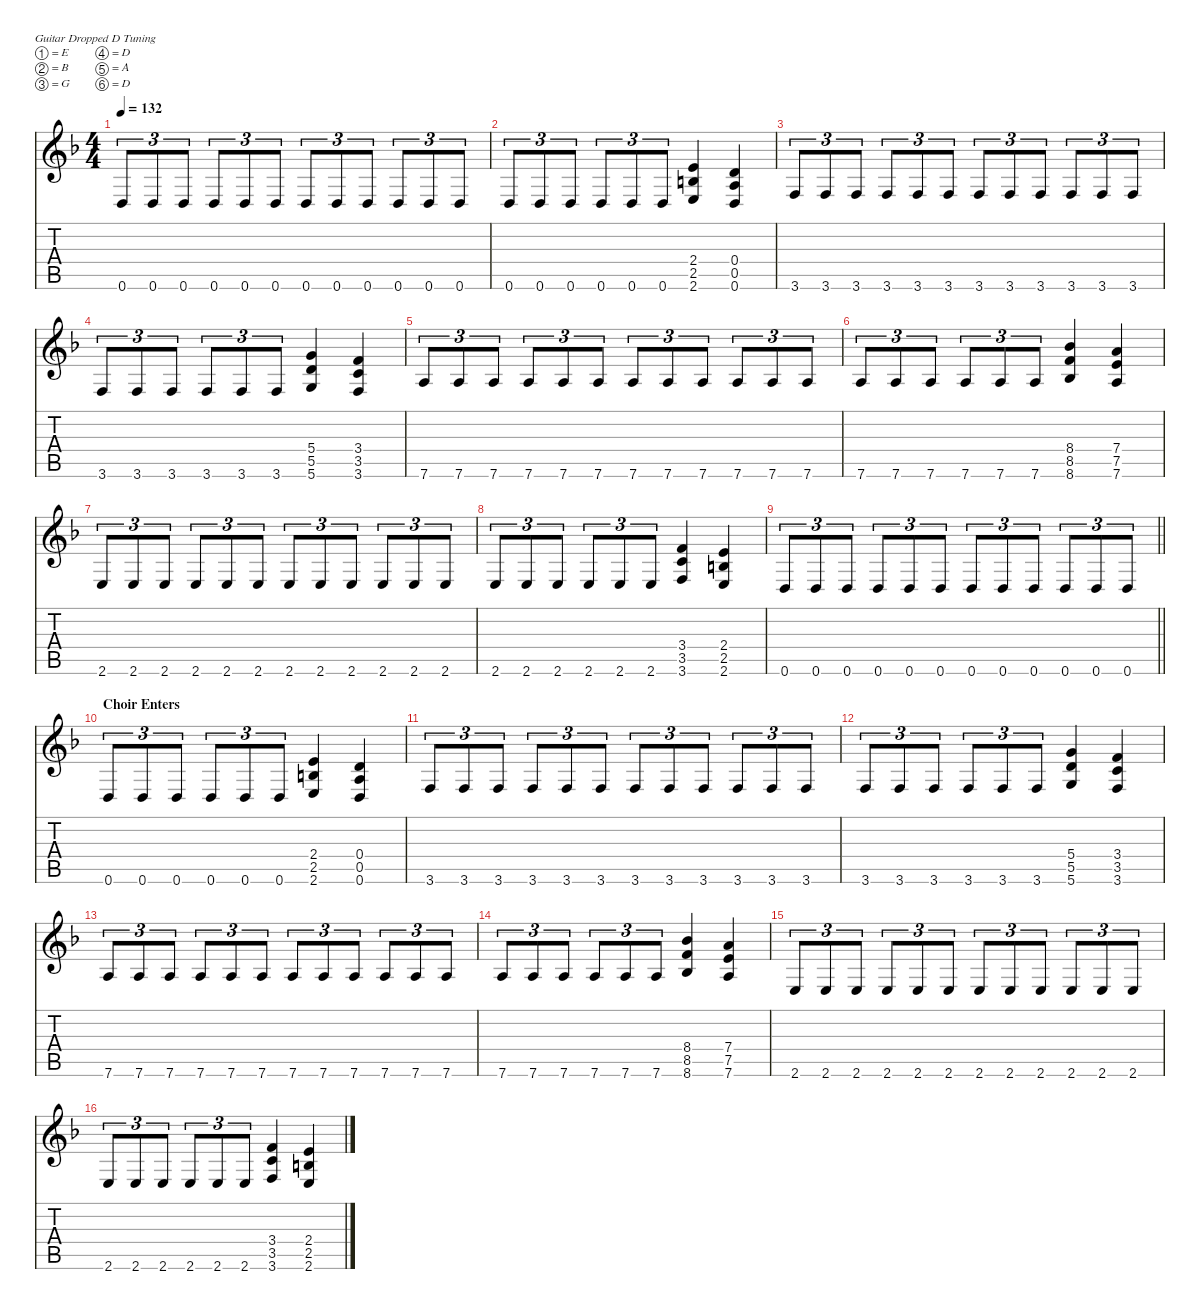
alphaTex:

\defaultSystemsLayout 4
\hideDynamics
\bracketExtendMode nobrackets
\singleTrackTrackNamePolicy hidden
\multiTrackTrackNamePolicy hidden
\firstSystemTrackNameMode fullname
\firstSystemTrackNameOrientation horizontal
\otherSystemsTrackNameOrientation horizontal
\track ("Rhythm Guitar" "od.guit.") {instrument overdrivenguitar}
\staff {score tabs}
\tuning (E4 B3 G3 D3 A2 D2)
\ts (4 4)
\tempo 132
\clef g2
\ks dminor
0.6{acc forcenatural}.8{tu (3 2) dy f beam Up} 0.6{acc forcenatural}.8{tu (3 2) beam Up} 0.6{acc forcenatural}.8{tu (3 2) beam Up} 0.6{acc forcenatural}.8{tu (3 2) beam Up} 0.6{acc forcenatural}.8{tu (3 2) beam Up} 0.6{acc forcenatural}.8{tu (3 2) beam Up} 0.6{acc forcenatural}.8{tu (3 2) beam Up} 0.6{acc forcenatural}.8{tu (3 2) beam Up} 0.6{acc forcenatural}.8{tu (3 2) beam Up} 0.6{acc forcenatural}.8{tu (3 2) beam Up} 0.6{acc forcenatural}.8{tu (3 2) beam Up} 0.6{acc forcenatural}.8{tu (3 2) beam Up} |
0.6{acc forcenatural}.8{tu (3 2) beam Up} 0.6{acc forcenatural}.8{tu (3 2) beam Up} 0.6{acc forcenatural}.8{tu (3 2) beam Up} 0.6{acc forcenatural}.8{tu (3 2) beam Up} 0.6{acc forcenatural}.8{tu (3 2) beam Up} 0.6{acc forcenatural}.8{tu (3 2) beam Up} (2.4{acc forcenatural} 2.5{acc forcenatural} 2.6{acc forcenatural}).4{beam Up} (0.4{acc forcenatural} 0.5{acc forcenatural} 0.6{acc forcenatural}).4{beam Up} |
3.6{acc forcenatural}.8{tu (3 2) beam Up} 3.6{acc forcenatural}.8{tu (3 2) beam Up} 3.6{acc forcenatural}.8{tu (3 2) beam Up} 3.6{acc forcenatural}.8{tu (3 2) beam Up} 3.6{acc forcenatural}.8{tu (3 2) beam Up} 3.6{acc forcenatural}.8{tu (3 2) beam Up} 3.6{acc forcenatural}.8{tu (3 2) beam Up} 3.6{acc forcenatural}.8{tu (3 2) beam Up} 3.6{acc forcenatural}.8{tu (3 2) beam Up} 3.6{acc forcenatural}.8{tu (3 2) beam Up} 3.6{acc forcenatural}.8{tu (3 2) beam Up} 3.6{acc forcenatural}.8{tu (3 2) beam Up} |
3.6{acc forcenatural}.8{tu (3 2) beam Up} 3.6{acc forcenatural}.8{tu (3 2) beam Up} 3.6{acc forcenatural}.8{tu (3 2) beam Up} 3.6{acc forcenatural}.8{tu (3 2) beam Up} 3.6{acc forcenatural}.8{tu (3 2) beam Up} 3.6{acc forcenatural}.8{tu (3 2) beam Up} (5.4{acc forcenatural} 5.5{acc forcenatural} 5.6{acc forcenatural}).4{beam Up} (3.4{acc forcenatural} 3.5{acc forcenatural} 3.6{acc forcenatural}).4{beam Up} |
7.6{acc forcenatural}.8{tu (3 2) beam Up} 7.6{acc forcenatural}.8{tu (3 2) beam Up} 7.6{acc forcenatural}.8{tu (3 2) beam Up} 7.6{acc forcenatural}.8{tu (3 2) beam Up} 7.6{acc forcenatural}.8{tu (3 2) beam Up} 7.6{acc forcenatural}.8{tu (3 2) beam Up} 7.6{acc forcenatural}.8{tu (3 2) beam Up} 7.6{acc forcenatural}.8{tu (3 2) beam Up} 7.6{acc forcenatural}.8{tu (3 2) beam Up} 7.6{acc forcenatural}.8{tu (3 2) beam Up} 7.6{acc forcenatural}.8{tu (3 2) beam Up} 7.6{acc forcenatural}.8{tu (3 2) beam Up} |
7.6{acc forcenatural}.8{tu (3 2) beam Up} 7.6{acc forcenatural}.8{tu (3 2) beam Up} 7.6{acc forcenatural}.8{tu (3 2) beam Up} 7.6{acc forcenatural}.8{tu (3 2) beam Up} 7.6{acc forcenatural}.8{tu (3 2) beam Up} 7.6{acc forcenatural}.8{tu (3 2) beam Up} (8.4{acc b} 8.5{acc forcenatural} 8.6{acc b}).4{beam Up} (7.4{acc forcenatural} 7.5{acc forcenatural} 7.6{acc forcenatural}).4{beam Up} |
2.6{acc forcenatural}.8{tu (3 2) beam Up} 2.6{acc forcenatural}.8{tu (3 2) beam Up} 2.6{acc forcenatural}.8{tu (3 2) beam Up} 2.6{acc forcenatural}.8{tu (3 2) beam Up} 2.6{acc forcenatural}.8{tu (3 2) beam Up} 2.6{acc forcenatural}.8{tu (3 2) beam Up} 2.6{acc forcenatural}.8{tu (3 2) beam Up} 2.6{acc forcenatural}.8{tu (3 2) beam Up} 2.6{acc forcenatural}.8{tu (3 2) beam Up} 2.6{acc forcenatural}.8{tu (3 2) beam Up} 2.6{acc forcenatural}.8{tu (3 2) beam Up} 2.6{acc forcenatural}.8{tu (3 2) beam Up} |
2.6{acc forcenatural}.8{tu (3 2) beam Up} 2.6{acc forcenatural}.8{tu (3 2) beam Up} 2.6{acc forcenatural}.8{tu (3 2) beam Up} 2.6{acc forcenatural}.8{tu (3 2) beam Up} 2.6{acc forcenatural}.8{tu (3 2) beam Up} 2.6{acc forcenatural}.8{tu (3 2) beam Up} (3.4{acc forcenatural} 3.5{acc forcenatural} 3.6{acc forcenatural}).4{beam Up} (2.4{acc forcenatural} 2.5{acc forcenatural} 2.6{acc forcenatural}).4{beam Up} |
\barLineRight lightlight
0.6{acc forcenatural}.8{tu (3 2) beam Up} 0.6{acc forcenatural}.8{tu (3 2) beam Up} 0.6{acc forcenatural}.8{tu (3 2) beam Up} 0.6{acc forcenatural}.8{tu (3 2) beam Up} 0.6{acc forcenatural}.8{tu (3 2) beam Up} 0.6{acc forcenatural}.8{tu (3 2) beam Up} 0.6{acc forcenatural}.8{tu (3 2) beam Up} 0.6{acc forcenatural}.8{tu (3 2) beam Up} 0.6{acc forcenatural}.8{tu (3 2) beam Up} 0.6{acc forcenatural}.8{tu (3 2) beam Up} 0.6{acc forcenatural}.8{tu (3 2) beam Up} 0.6{acc forcenatural}.8{tu (3 2) beam Up} |
\section ("" "Choir Enters")
0.6{acc forcenatural}.8{tu (3 2) beam Up} 0.6{acc forcenatural}.8{tu (3 2) beam Up} 0.6{acc forcenatural}.8{tu (3 2) beam Up} 0.6{acc forcenatural}.8{tu (3 2) beam Up} 0.6{acc forcenatural}.8{tu (3 2) beam Up} 0.6{acc forcenatural}.8{tu (3 2) beam Up} (2.4{acc forcenatural} 2.5{acc forcenatural} 2.6{acc forcenatural}).4{beam Up} (0.4{acc forcenatural} 0.5{acc forcenatural} 0.6{acc forcenatural}).4{beam Up} |
3.6{acc forcenatural}.8{tu (3 2) beam Up} 3.6{acc forcenatural}.8{tu (3 2) beam Up} 3.6{acc forcenatural}.8{tu (3 2) beam Up} 3.6{acc forcenatural}.8{tu (3 2) beam Up} 3.6{acc forcenatural}.8{tu (3 2) beam Up} 3.6{acc forcenatural}.8{tu (3 2) beam Up} 3.6{acc forcenatural}.8{tu (3 2) beam Up} 3.6{acc forcenatural}.8{tu (3 2) beam Up} 3.6{acc forcenatural}.8{tu (3 2) beam Up} 3.6{acc forcenatural}.8{tu (3 2) beam Up} 3.6{acc forcenatural}.8{tu (3 2) beam Up} 3.6{acc forcenatural}.8{tu (3 2) beam Up} |
3.6{acc forcenatural}.8{tu (3 2) beam Up} 3.6{acc forcenatural}.8{tu (3 2) beam Up} 3.6{acc forcenatural}.8{tu (3 2) beam Up} 3.6{acc forcenatural}.8{tu (3 2) beam Up} 3.6{acc forcenatural}.8{tu (3 2) beam Up} 3.6{acc forcenatural}.8{tu (3 2) beam Up} (5.4{acc forcenatural} 5.5{acc forcenatural} 5.6{acc forcenatural}).4{beam Up} (3.4{acc forcenatural} 3.5{acc forcenatural} 3.6{acc forcenatural}).4{beam Up} |
7.6{acc forcenatural}.8{tu (3 2) beam Up} 7.6{acc forcenatural}.8{tu (3 2) beam Up} 7.6{acc forcenatural}.8{tu (3 2) beam Up} 7.6{acc forcenatural}.8{tu (3 2) beam Up} 7.6{acc forcenatural}.8{tu (3 2) beam Up} 7.6{acc forcenatural}.8{tu (3 2) beam Up} 7.6{acc forcenatural}.8{tu (3 2) beam Up} 7.6{acc forcenatural}.8{tu (3 2) beam Up} 7.6{acc forcenatural}.8{tu (3 2) beam Up} 7.6{acc forcenatural}.8{tu (3 2) beam Up} 7.6{acc forcenatural}.8{tu (3 2) beam Up} 7.6{acc forcenatural}.8{tu (3 2) beam Up} |
7.6{acc forcenatural}.8{tu (3 2) beam Up} 7.6{acc forcenatural}.8{tu (3 2) beam Up} 7.6{acc forcenatural}.8{tu (3 2) beam Up} 7.6{acc forcenatural}.8{tu (3 2) beam Up} 7.6{acc forcenatural}.8{tu (3 2) beam Up} 7.6{acc forcenatural}.8{tu (3 2) beam Up} (8.4{acc b} 8.5{acc forcenatural} 8.6{acc b}).4{beam Up} (7.4{acc forcenatural} 7.5{acc forcenatural} 7.6{acc forcenatural}).4{beam Up} |
2.6{acc forcenatural}.8{tu (3 2) beam Up} 2.6{acc forcenatural}.8{tu (3 2) beam Up} 2.6{acc forcenatural}.8{tu (3 2) beam Up} 2.6{acc forcenatural}.8{tu (3 2) beam Up} 2.6{acc forcenatural}.8{tu (3 2) beam Up} 2.6{acc forcenatural}.8{tu (3 2) beam Up} 2.6{acc forcenatural}.8{tu (3 2) beam Up} 2.6{acc forcenatural}.8{tu (3 2) beam Up} 2.6{acc forcenatural}.8{tu (3 2) beam Up} 2.6{acc forcenatural}.8{tu (3 2) beam Up} 2.6{acc forcenatural}.8{tu (3 2) beam Up} 2.6{acc forcenatural}.8{tu (3 2) beam Up} |
2.6{acc forcenatural}.8{tu (3 2) beam Up} 2.6{acc forcenatural}.8{tu (3 2) beam Up} 2.6{acc forcenatural}.8{tu (3 2) beam Up} 2.6{acc forcenatural}.8{tu (3 2) beam Up} 2.6{acc forcenatural}.8{tu (3 2) beam Up} 2.6{acc forcenatural}.8{tu (3 2) beam Up} (3.4{acc forcenatural} 3.5{acc forcenatural} 3.6{acc forcenatural}).4{beam Up} (2.4{acc forcenatural} 2.5{acc forcenatural} 2.6{acc forcenatural}).4{beam Up}
